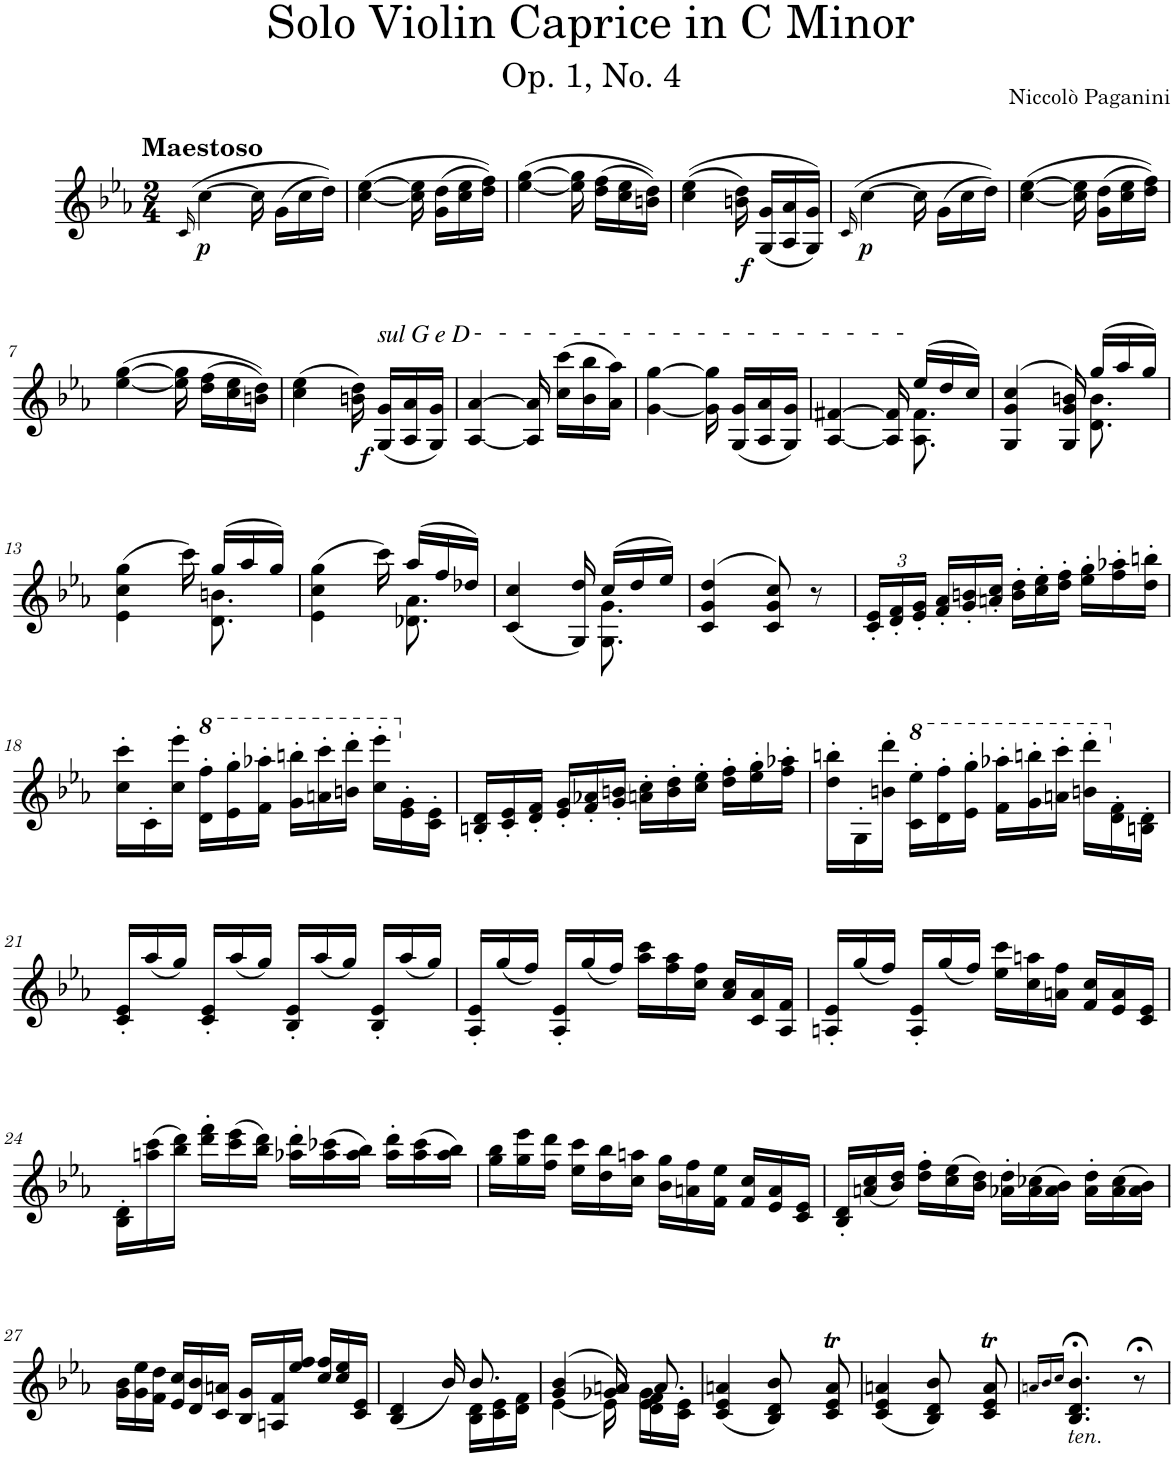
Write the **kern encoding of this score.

**kern	**dynam
*part1	*part1
*staff1	*staff1
*I"Violin	*
*I'Vln.	*
*clefG2	*
*k[b-e-a-]	*
*M2/4	*
=1	=1
(>16qc/	.
!LO:TX:a:B:t=Maestoso	!
!	!LO:DY:b
[4cc\	p
16cc\]	.
(16g\LL	.
16cc\	.
16dd\JJ))	.
=2	=2
([4cc\ [4ee-\	.
16cc\] 16ee-\]	.
(16g\ 16dd\LL	.
16cc\ 16ee-\	.
16dd\ 16ff\JJ))	.
=3	=3
([4ee-\ [4gg\	.
16ee-\] 16gg\]	.
(16dd\ 16ff\LL	.
16cc\ 16ee-\	.
16bn\ 16dd\JJ))	.
=4	=4
((4cc\ 4ee-\	.
16bn\ 16dd\)	.
!	!LO:DY:b
(16G/ 16g/LL	f
16A-/ 16a-/	.
16G/ 16g/JJ))	.
=5	=5
(>16qc/	.
!	!LO:DY:b
[4cc\	p
16cc\]	.
(16g\LL	.
16cc\	.
16dd\JJ))	.
=6	=6
([4cc\ [4ee-\	.
16cc\] 16ee-\]	.
(16g\ 16dd\LL	.
16cc\ 16ee-\	.
16dd\ 16ff\JJ))	.
!!LO:LB:g=z
=7	=7
([4ee-\ [4gg\	.
16ee-\] 16gg\]	.
(16dd\ 16ff\LL	.
16cc\ 16ee-\	.
16bn\ 16dd\JJ))	.
=8	=8
(4cc\ 4ee-\	.
16bn\ 16dd\)	.
!LO:TX:a:t=sul G e D	!
!	!LO:DY:b
(16G/ 16g/LL	f
16A-/ 16a-/	.
16G/ 16g/JJ)	.
=9	=9
[4A-/ [4a-/	.
16A-/] 16a-/]	.
(16cc\ 16ccc\LL	.
16b-\ 16bb-\	.
16a-\ 16aa-\JJ)	.
=10	=10
[4g\ [4gg\	.
16g\] 16gg\]	.
(16G/ 16g/LL	.
16A-/ 16a-/	.
16G/ 16g/JJ)	.
=11	=11
*^	*
[4A-/ [4f#X/	4ryy	.
16A-/] 16f#/]	16ryy	.
(16ee-/LL	8.A-\ 8.f#\	.
16dd/	.	.
16cc/JJ)	.	.
=12	=12	=12
(>4G/ 4g/ 4cc/	4ryy	.
16G/ 16g/ 16bn/)	16ryy	.
(16gg/LL	8.d\ 8.b\	.
16aa-/	.	.
16gg/JJ)	.	.
!!LO:LB:g=z	!!
=13	=13	=13
(4e-\ 4cc\ 4gg\	4ryy	.
16ccc\)	16ryy	.
(16gg/LL	8.d\ 8.bn\	.
16aa-/	.	.
16gg/JJ)	.	.
=14	=14	=14
(4e-\ 4cc\ 4gg\	4ryy	.
16ccc\)	16ryy	.
(16aa-/LL	8.d-X\ 8.a-\	.
16ff/	.	.
16dd-X/JJ)	.	.
=15	=15	=15
(4c/ 4cc/	4ryy	.
16G/ 16dd/)	16ryy	.
(16cc/LL	8.G\ 8.g\	.
16dd/	.	.
16ee-/JJ)	.	.
*v	*v	*
=16	=16
(>4c/ 4g/ 4dd/	.
8c/ 8g/ 8cc/)	.
8r	.
=17	=17
*Xbrackettup	*
24c/' 24e-/'LL	.
24d/' 24f/'	.
24e-/' 24g/'JJ	.
*Xtuplet	*
24f/' 24a-/'LL	.
24g/' 24bn/'	.
24an/' 24cc/'JJ	.
24b\' 24dd\'LL	.
24cc\' 24ee-\'	.
24dd\' 24ff\'JJ	.
24ee-\' 24gg\'LL	.
24ff\' 24aa-X\'	.
24dd\' 24bbn\'JJ	.
!!LO:LB:g=z
=18	=18
24cc\' 24ccc\'LL	.
24c'\	.
24cc\' 24eee-\'JJ	.
*8va	*
24dd\' 24fff\'LL	.
24ee-\' 24ggg\'	.
24ff\' 24aaa-X\'JJ	.
24gg\' 24bbbn\'LL	.
24aan\' 24cccc\'	.
24bbn\' 24dddd\'JJ	.
24ccc\' 24eeee-\'LL	.
*X8va	*
24e-\' 24g\'	.
24c\' 24e-\'JJ	.
=19	=19
24Bn/' 24d/'LL	.
24c/' 24e-/'	.
24d/' 24f/'JJ	.
24e-/' 24g/'LL	.
24f/' 24a-X/'	.
24g/' 24bn/'JJ	.
24an\' 24cc\'LL	.
24b\' 24dd\'	.
24cc\' 24ee-\'JJ	.
24dd\' 24ff\'LL	.
24ee-\' 24gg\'	.
24ff\' 24aa-X\'JJ	.
=20	=20
24dd\' 24bbn\'LL	.
24G'\	.
24bn\' 24ddd\'JJ	.
*8va	*
24cc\' 24eee-\'LL	.
24dd\' 24fff\'	.
24ee-\' 24ggg\'JJ	.
24ff\' 24aaa-X\'LL	.
24gg\' 24bbbn\'	.
24aan\' 24cccc\'JJ	.
24bbn\' 24dddd\'LL	.
*X8va	*
24d\' 24f\'	.
24Bn\' 24d\'JJ	.
!!LO:LB:g=z
=21	=21
24c/' 24e-/'LL	.
(24aa-/	.
24gg/JJ)	.
24c/' 24e-/'LL	.
(24aa-/	.
24gg/JJ)	.
24B-/' 24e-/'LL	.
(24aa-/	.
24gg/JJ)	.
24B-/' 24e-/'LL	.
(24aa-/	.
24gg/JJ)	.
=22	=22
24A-/' 24e-/'LL	.
(24gg/	.
24ff/JJ)	.
24A-/' 24e-/'LL	.
(24gg/	.
24ff/JJ)	.
24aa-\ 24ccc\LL	.
24ff\ 24aa-\	.
24cc\ 24ff\JJ	.
24a-/ 24cc/LL	.
24c/ 24a-/	.
24A-/ 24f/JJ	.
=23	=23
24An/' 24e-/'LL	.
(24gg/	.
24ff/JJ)	.
24A/' 24e-/'LL	.
(24gg/	.
24ff/JJ)	.
24ee-\ 24ccc\LL	.
24cc\ 24aan\	.
24an\ 24ff\JJ	.
24f/ 24cc/LL	.
24e-/ 24a/	.
24c/ 24e-/JJ	.
!!LO:LB:g=z
=24	=24
24B-\' 24d\'LL	.
(24aan\ 24ccc\	.
24bb-\ 24ddd\JJ)	.
24ddd\' 24fff\'LL	.
(24ccc\ 24eee-\	.
24bb-\ 24ddd\JJ)	.
24aa-X\' 24ddd\'LL	.
(24aa-\ 24ccc-X\	.
24aa-\ 24bb-\JJ)	.
24aa-\' 24ddd\'LL	.
(24aa-\ 24ccc-\	.
24aa-\ 24bb-\JJ)	.
=25	=25
24gg\ 24bb-\LL	.
24gg\ 24eee-\	.
24ff\ 24ddd\JJ	.
24ee-\ 24ccc\LL	.
24dd\ 24bb-\	.
24cc\ 24aan\JJ	.
24b-\ 24gg\LL	.
24an\ 24ff\	.
24f\ 24ee-\JJ	.
24f/ 24cc/LL	.
24e-/ 24a/	.
24c/ 24e-/JJ	.
=26	=26
24B-/' 24d/'LL	.
(24an/ 24cc/	.
24b-/ 24dd/JJ)	.
24dd\' 24ff\'LL	.
(24cc\ 24ee-\	.
24b-\ 24dd\JJ)	.
24a-X\' 24dd\'LL	.
(24a-\ 24cc-X\	.
24a-\ 24b-\JJ)	.
24a-\' 24dd\'LL	.
(24a-\ 24cc-\	.
24a-\ 24b-\JJ)	.
!!LO:LB:g=z
=27	=27
24g\ 24b-\LL	.
24g\ 24ee-\	.
24f\ 24dd\JJ	.
24e-/ 24cc/LL	.
24d/ 24b-/	.
24c/ 24an/JJ	.
24B-/ 24g/LL	.
24An/ 24f/	.
24ee-/ 24ff/JJ	.
24cc/ 24ff/LL	.
24cc/ 24ee-/	.
24c/ 24e-/JJ	.
=28	=28
*^	*
(4B-/ 4d/	4ryy	.
16b-/)	16ryy	.
8.b-/	16B-\ 16d\LL	.
.	16c\ 16e-\	.
.	16d\ 16f\JJ	.
=29	=29	=29
(4g/ 4b-/	[4e-\	.
16g-X/ 16an/)	16e-\]	.
8.a/	16e-\ 16g-\LL	.
.	16d\ 16f\	.
.	16c\ 16e-\JJ	.
=30	=30	=30
(4c/ 4e-/ 4an/	4.ryy	.
8B-/ 8d/ 8b-/)	.	.
8c/ 8a/	8e-T/	.
=31	=31	=31
(4c/ 4e-/ 4an/	4.ryy	.
8B-/ 8d/ 8b-/)	.	.
8c/ 8a/	8e-T/	.
*v	*v	*
=32	=32
16qan/LL	.
16qb-/	.
16qcc/JJ	.
!LO:TX:b:i:t=ten.	!
4.B-/;< 4.d/;< 4.b-/;<	.
8r;<	.
=	=
*-	*-
